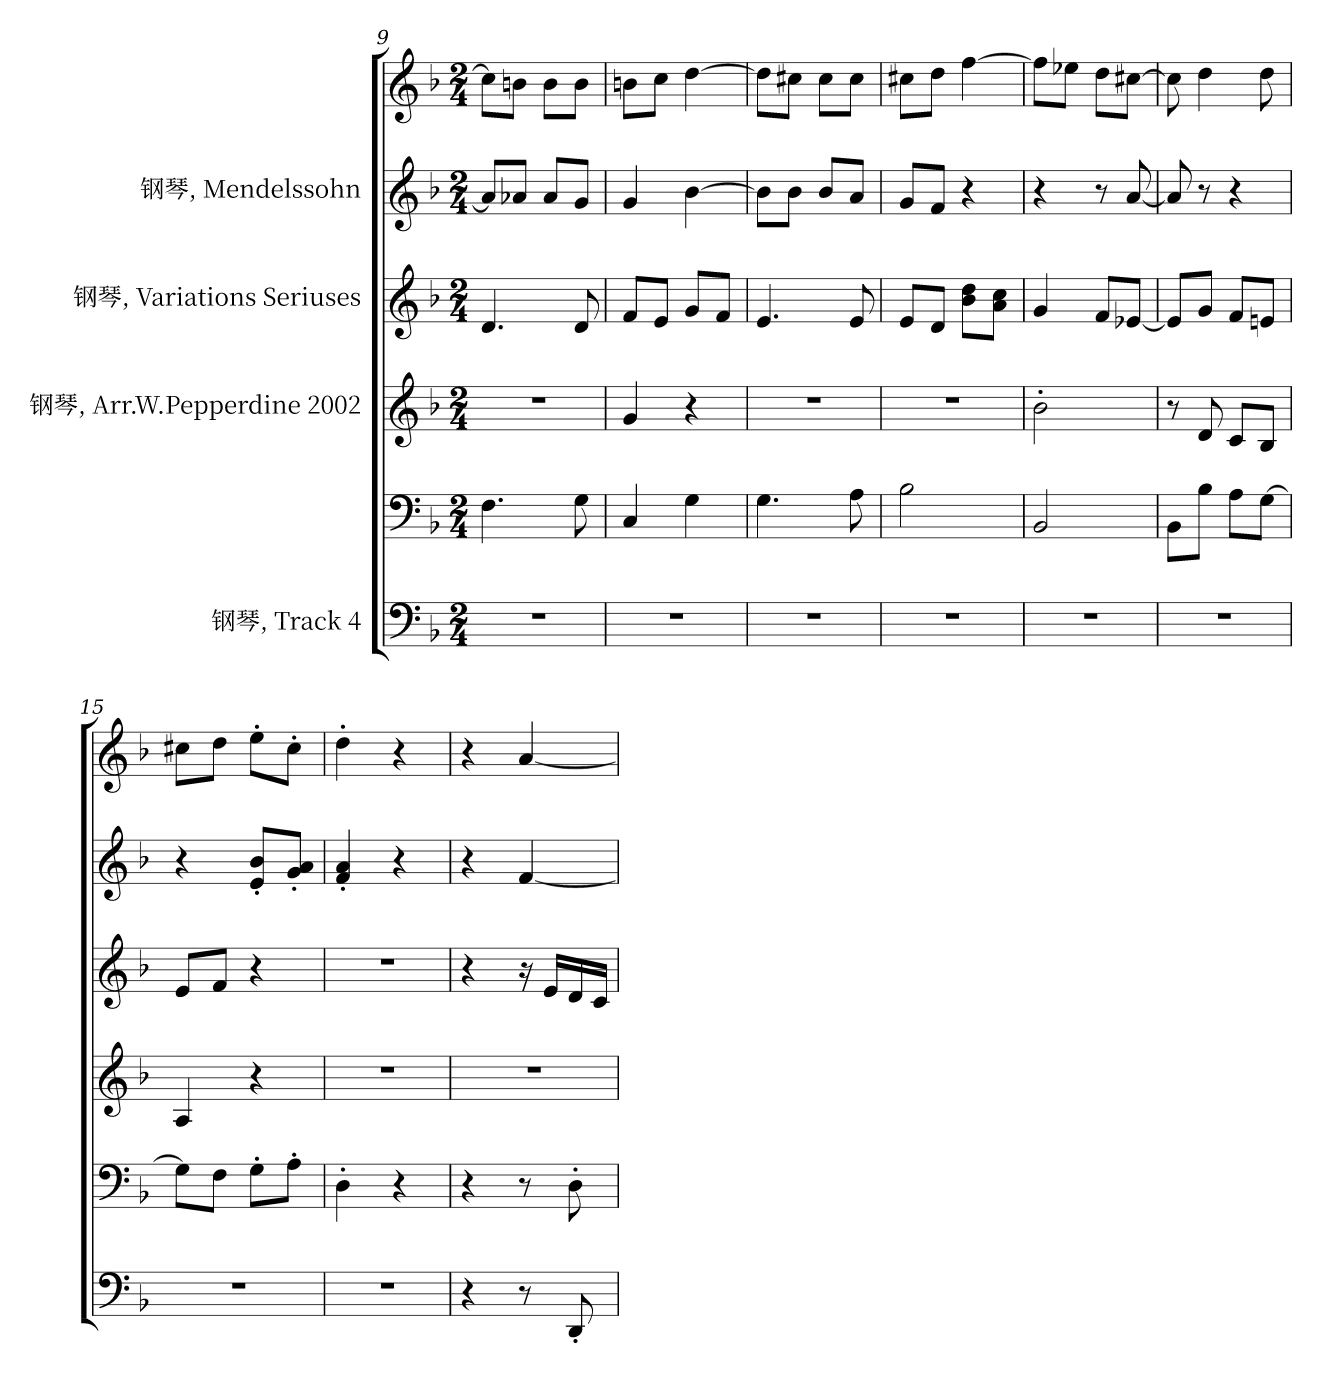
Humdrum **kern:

**kern	**kern	**kern	**kern	**kern	**kern
*part4	*part4	*part3	*part2	*part1	*part1
*staff6	*staff5	*staff4	*staff3	*staff2	*staff1
*I"钢琴, Track 4	*	*I"钢琴, Arr.W.Pepperdine 2002	*I"钢琴, Variations Seriuses	*I"钢琴, Mendelssohn	*
*clefF4	*clefF4	*clefG2	*clefG2	*clefG2	*clefG2
*k[b-]	*k[b-]	*k[b-]	*k[b-]	*k[b-]	*k[b-]
*M2/4	*M2/4	*M2/4	*M2/4	*M2/4	*M2/4
=9	=9	=9	=9	=9	=9
2r	4.F\	2r	4.d/	8a/L]	8cc\L]
.	.	.	.	8a-X/J	8bn\J
.	.	.	.	8a-/L	8b\L
.	8G\	.	8d/	8g/J	8b\J
!!LO:PB:g=z
=10	=10	=10	=10	=10	=10
2r	4C/	4g/	8f/L	4g/	8bn\L
.	.	.	8e/J	.	8cc\J
.	4G\	4r	8g/L	[4b-\	[4dd\
.	.	.	8f/J	.	.
=11	=11	=11	=11	=11	=11
2r	4.G\	2r	4.e/	8b-\L]	8dd\L]
.	.	.	.	8b-\J	8cc#X\J
.	.	.	.	8b-/L	8cc#\L
.	8A\	.	8e/	8a/J	8cc#\J
=12	=12	=12	=12	=12	=12
2r	2B-\	2r	8e/L	8g/L	8cc#X\L
.	.	.	8d/J	8f/J	8dd\J
.	.	.	8b-\ 8dd\L	4r	[4ff\
.	.	.	8a\ 8cc\J	.	.
=13	=13	=13	=13	=13	=13
2r	2BB-/	2b-'\	4g/	4r	8ff\L]
.	.	.	.	.	8ee-X\J
.	.	.	8f/L	8r	8dd\L
.	.	.	[8e-X/J	[8a/	[8cc#X\J
=14	=14	=14	=14	=14	=14
2r	8BB-\L	8r	8e-/L]	8a/]	8cc#\]
.	8B-\J	8d/	8g/J	8r	4dd\
.	8A\L	8c/L	8f/L	4r	.
.	[8G\J	8B-/J	8en/J	.	8dd\
=15	=15	=15	=15	=15	=15
2r	8G\L]	4A/	8e/L	4r	8cc#X\L
.	8F\J	.	8f/J	.	8dd\J
.	8G'\L	4r	4r	8e/' 8b-/'L	8ee'\L
.	8A'\J	.	.	8g/' 8a/'J	8cc#'\J
=16	=16	=16	=16	=16	=16
2r	4D'\	2r	2r	4f/' 4a/'	4dd'\
.	4r	.	.	4r	4r
!!LO:LB:g=z
=17	=17	=17	=17	=17	=17
4r	4r	2r	4r	4r	4r
8r	8r	.	16r	[4f/	[4a/
.	.	.	16e/LL	.	.
8DD'/	8D'\	.	16d/	.	.
.	.	.	16c/JJ	.	.
=	=	=	=	=	=
*-	*-	*-	*-	*-	*-
